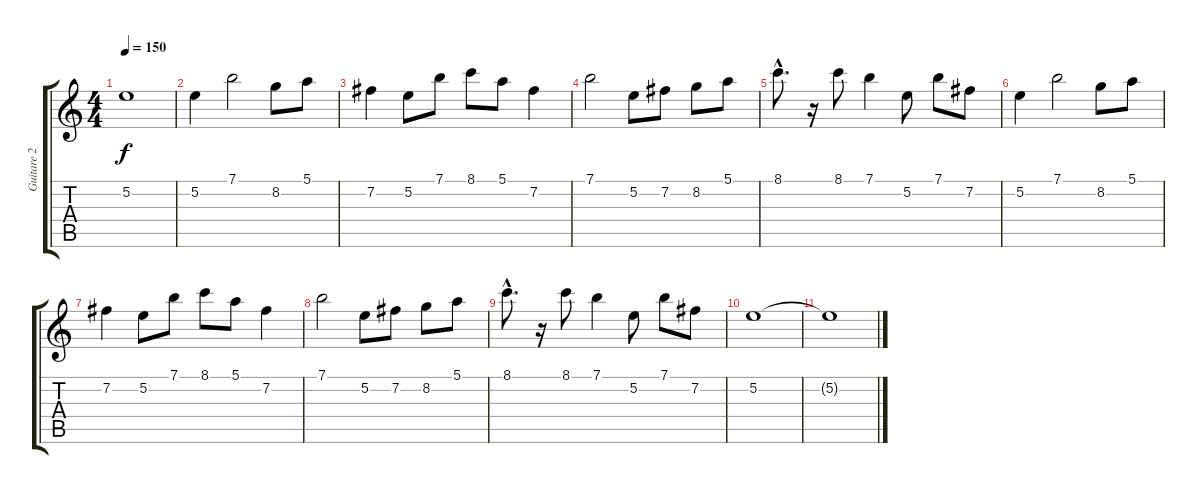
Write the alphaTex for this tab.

\track ("Guitare 2" "Guitare 2") {instrument overdrivenguitar}
\staff {score tabs}
\tuning (E4 B3 G3 D3 A2 E2) {hide}
\ts (4 4)
\tempo 150
\clef g2
\ks c
5.2.1{dy f} |
5.2.4 7.1.2 8.2.8 5.1.8 |
7.2.4 5.2.8 7.1.8 8.1.8 5.1.8 7.2.4 |
7.1.2 5.2.8 7.2.8 8.2.8 5.1.8 |
8.1{hac}.8{d} r.16 8.1.8 7.1.4 5.2.8 7.1.8 7.2.8 |
5.2.4 7.1.2 8.2.8 5.1.8 |
7.2.4 5.2.8 7.1.8 8.1.8 5.1.8 7.2.4 |
7.1.2 5.2.8 7.2.8 8.2.8 5.1.8 |
8.1{hac}.8{d} r.16 8.1.8 7.1.4 5.2.8 7.1.8 7.2.8 |
5.2.1 |
5.2{t}.1
